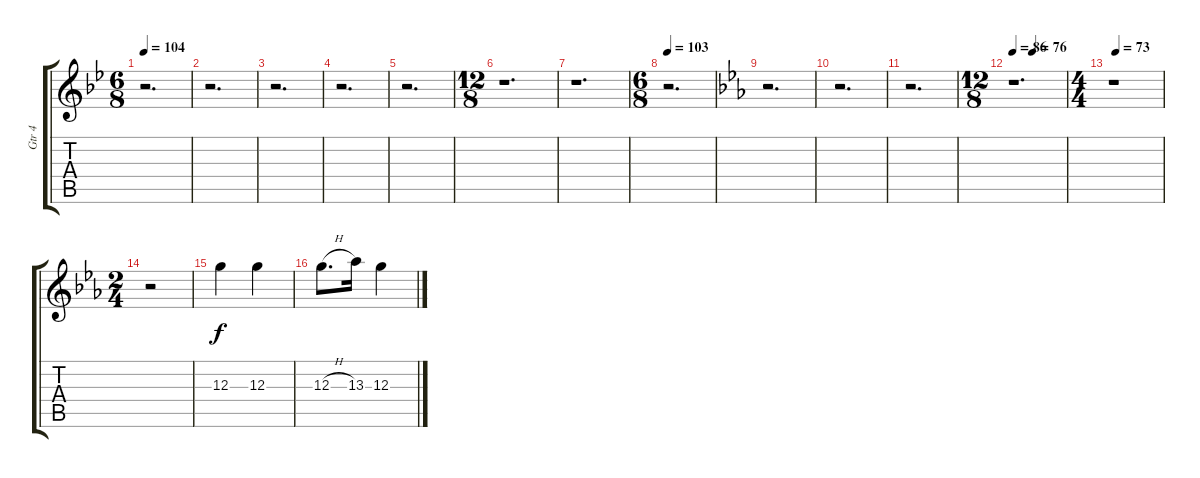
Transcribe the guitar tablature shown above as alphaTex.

\track ("Gtr 4" "Gtr 4") {instrument distortionguitar}
\staff {score tabs}
\tuning (E4 B3 G3 D3 A2 E2) {hide}
\ts (6 8)
\tempo 104
\clef g2
\ks bb
r.2{d dy f} |
r.2{d} |
r.2{d} |
r.2{d} |
r.2{d} |
\ts (12 8)
r.1{d} |
r.1{d} |
\ts (6 8)
\tempo 103
r.2{d} |
\ks eb
r.2{d} |
r.2{d} |
r.2{d} |
\ts (12 8)
\tempo 86
\tempo (76 0.375)
r.1{d} |
\ts (4 4)
\tempo (73 0.0625)
r.1 |
\ts (2 4)
r.2 |
12.3.4 12.3.4 |
12.3{h}.8{d} 13.3.16 12.3.4
